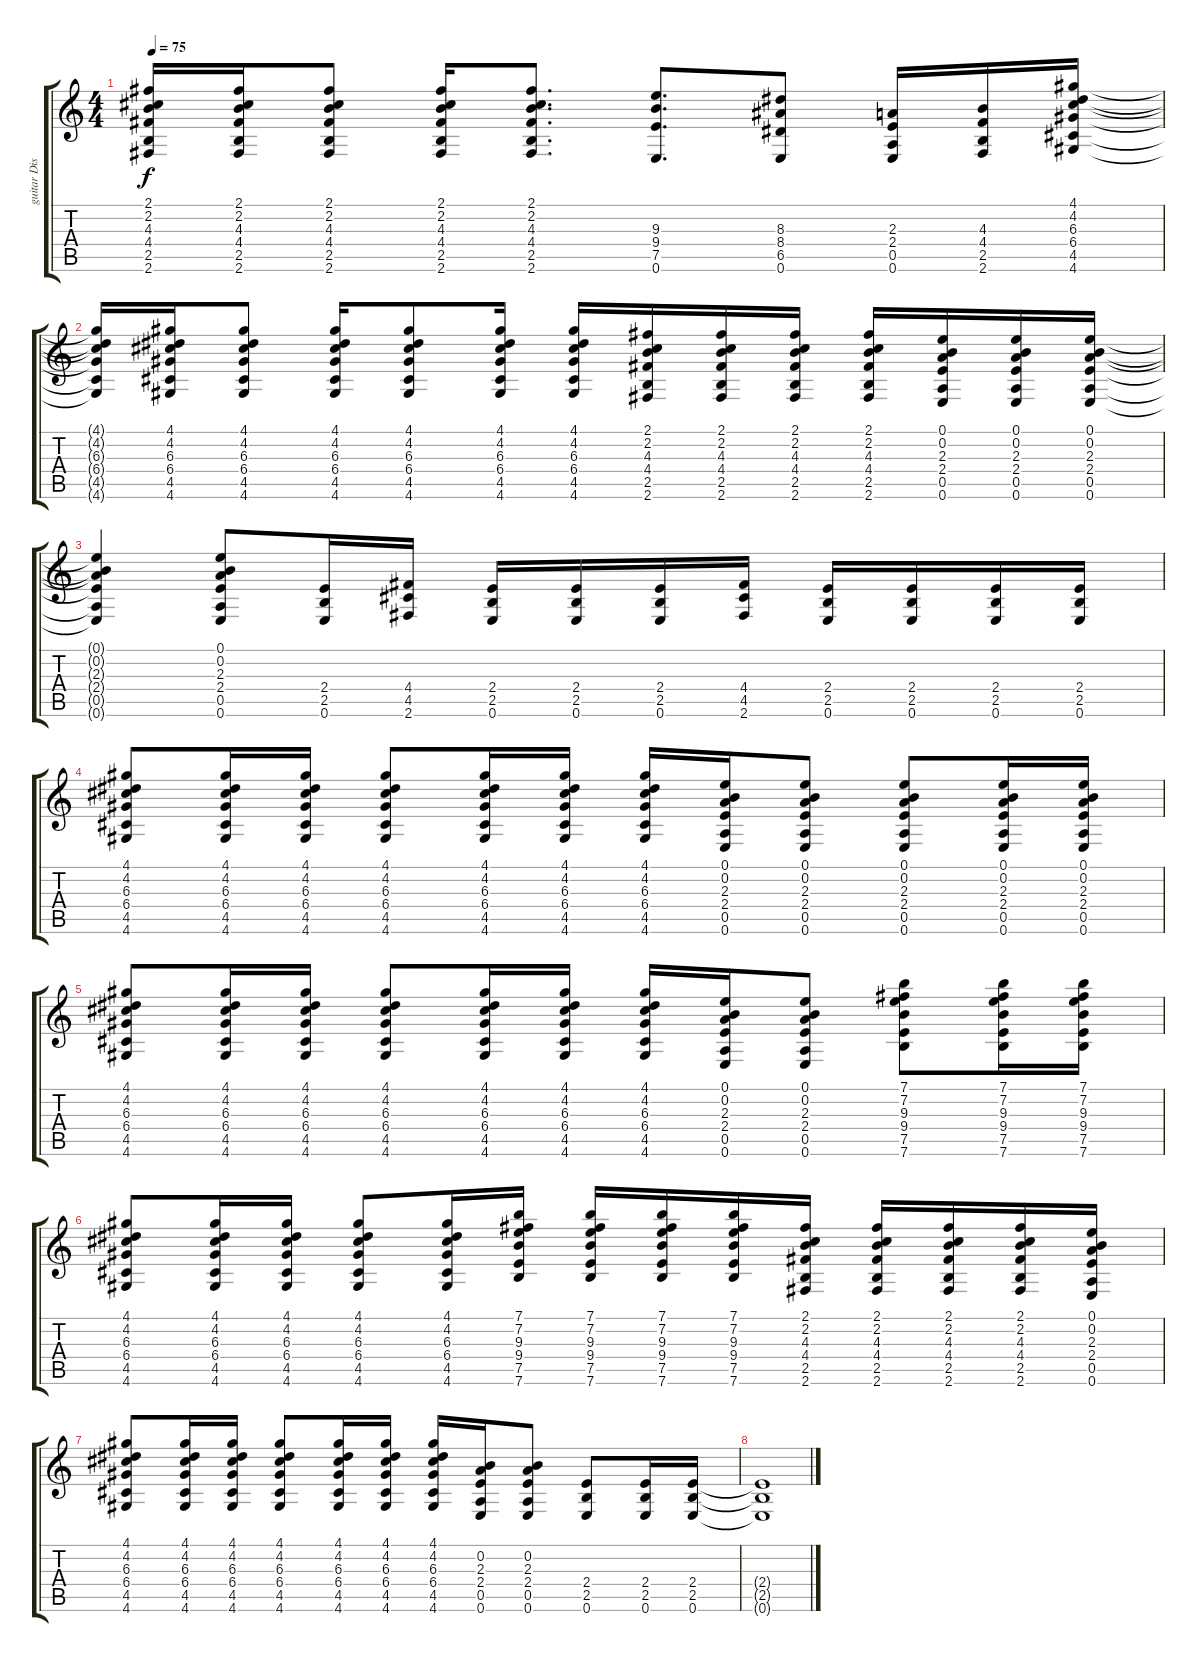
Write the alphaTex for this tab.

\track ("guitar Distortion" "guitar Dis") {instrument distortionguitar}
\staff {score tabs}
\tuning (E4 B3 G3 D3 A2 E2) {hide}
\ts (4 4)
\tempo 75
\clef g2
\ks c
(2.1{t} 2.2{t} 4.3{t} 4.4{t} 2.5{t} 2.6{t}).16{dy f} (2.1 2.2 4.3 4.4 2.5 2.6).16 (2.1 2.2 4.3 4.4 2.5 2.6).8 (2.1 2.2 4.3 4.4 2.5 2.6).16 (2.1 2.2 4.3 4.4 2.5 2.6).8{d} (9.3 9.4 7.5 0.6).8{d} (8.3 8.4 6.5 0.6).8 (2.3 2.4 0.5 0.6).16 (4.3 4.4 2.5 2.6).16 (4.1 4.2 6.3 6.4 4.5 4.6).16 |
(4.1{t} 4.2{t} 6.3{t} 6.4{t} 4.5{t} 4.6{t}).16 (4.1 4.2 6.3 6.4 4.5 4.6).16 (4.1 4.2 6.3 6.4 4.5 4.6).8 (4.1 4.2 6.3 6.4 4.5 4.6).16 (4.1 4.2 6.3 6.4 4.5 4.6).8 (4.1 4.2 6.3 6.4 4.5 4.6).16 (4.1 4.2 6.3 6.4 4.5 4.6).16 (2.1 2.2 4.3 4.4 2.5 2.6).16 (2.1 2.2 4.3 4.4 2.5 2.6).16 (2.1 2.2 4.3 4.4 2.5 2.6).16 (2.1 2.2 4.3 4.4 2.5 2.6).16 (0.1 0.2 2.3 2.4 0.5 0.6).16 (0.1 0.2 2.3 2.4 0.5 0.6).16 (0.1 0.2 2.3 2.4 0.5 0.6).16 |
(0.1{t} 0.2{t} 2.3{t} 2.4{t} 0.5{t} 0.6{t}).4 (0.1 0.2 2.3 2.4 0.5 0.6).8 (2.4 2.5 0.6).16 (4.4 4.5 2.6).16 (2.4 2.5 0.6).16 (2.4 2.5 0.6).16 (2.4 2.5 0.6).16 (4.4 4.5 2.6).16 (2.4 2.5 0.6).16 (2.4 2.5 0.6).16 (2.4 2.5 0.6).16 (2.4 2.5 0.6).16 |
(4.1 4.2 6.3 6.4 4.5 4.6).8 (4.1 4.2 6.3 6.4 4.5 4.6).16 (4.1 4.2 6.3 6.4 4.5 4.6).16 (4.1 4.2 6.3 6.4 4.5 4.6).8 (4.1 4.2 6.3 6.4 4.5 4.6).16 (4.1 4.2 6.3 6.4 4.5 4.6).16 (4.1 4.2 6.3 6.4 4.5 4.6).16 (0.1 0.2 2.3 2.4 0.5 0.6).16 (0.1 0.2 2.3 2.4 0.5 0.6).8 (0.1 0.2 2.3 2.4 0.5 0.6).8 (0.1 0.2 2.3 2.4 0.5 0.6).16 (0.1 0.2 2.3 2.4 0.5 0.6).16 |
(4.1 4.2 6.3 6.4 4.5 4.6).8 (4.1 4.2 6.3 6.4 4.5 4.6).16 (4.1 4.2 6.3 6.4 4.5 4.6).16 (4.1 4.2 6.3 6.4 4.5 4.6).8 (4.1 4.2 6.3 6.4 4.5 4.6).16 (4.1 4.2 6.3 6.4 4.5 4.6).16 (4.1 4.2 6.3 6.4 4.5 4.6).16 (0.1 0.2 2.3 2.4 0.5 0.6).16 (0.1 0.2 2.3 2.4 0.5 0.6).8 (7.1 7.2 9.3 9.4 7.5 7.6).8 (7.1 7.2 9.3 9.4 7.5 7.6).16 (7.1 7.2 9.3 9.4 7.5 7.6).16 |
(4.1 4.2 6.3 6.4 4.5 4.6).8 (4.1 4.2 6.3 6.4 4.5 4.6).16 (4.1 4.2 6.3 6.4 4.5 4.6).16 (4.1 4.2 6.3 6.4 4.5 4.6).8 (4.1 4.2 6.3 6.4 4.5 4.6).16 (7.1 7.2 9.3 9.4 7.5 7.6).16 (7.1 7.2 9.3 9.4 7.5 7.6).16 (7.1 7.2 9.3 9.4 7.5 7.6).16 (7.1 7.2 9.3 9.4 7.5 7.6).16 (2.1 2.2 4.3 4.4 2.5 2.6).16 (2.1 2.2 4.3 4.4 2.5 2.6).16 (2.1 2.2 4.3 4.4 2.5 2.6).16 (2.1 2.2 4.3 4.4 2.5 2.6).16 (0.1 0.2 2.3 2.4 0.5 0.6).16 |
(4.1 4.2 6.3 6.4 4.5 4.6).8 (4.1 4.2 6.3 6.4 4.5 4.6).16 (4.1 4.2 6.3 6.4 4.5 4.6).16 (4.1 4.2 6.3 6.4 4.5 4.6).8 (4.1 4.2 6.3 6.4 4.5 4.6).16 (4.1 4.2 6.3 6.4 4.5 4.6).16 (4.1 4.2 6.3 6.4 4.5 4.6).16 (0.2 2.3 2.4 0.5 0.6).16 (0.2 2.3 2.4 0.5 0.6).8 (2.4 2.5 0.6).8 (2.4 2.5 0.6).16 (2.4 2.5 0.6).16 |
(2.4{t} 2.5{t} 0.6{t}).1
